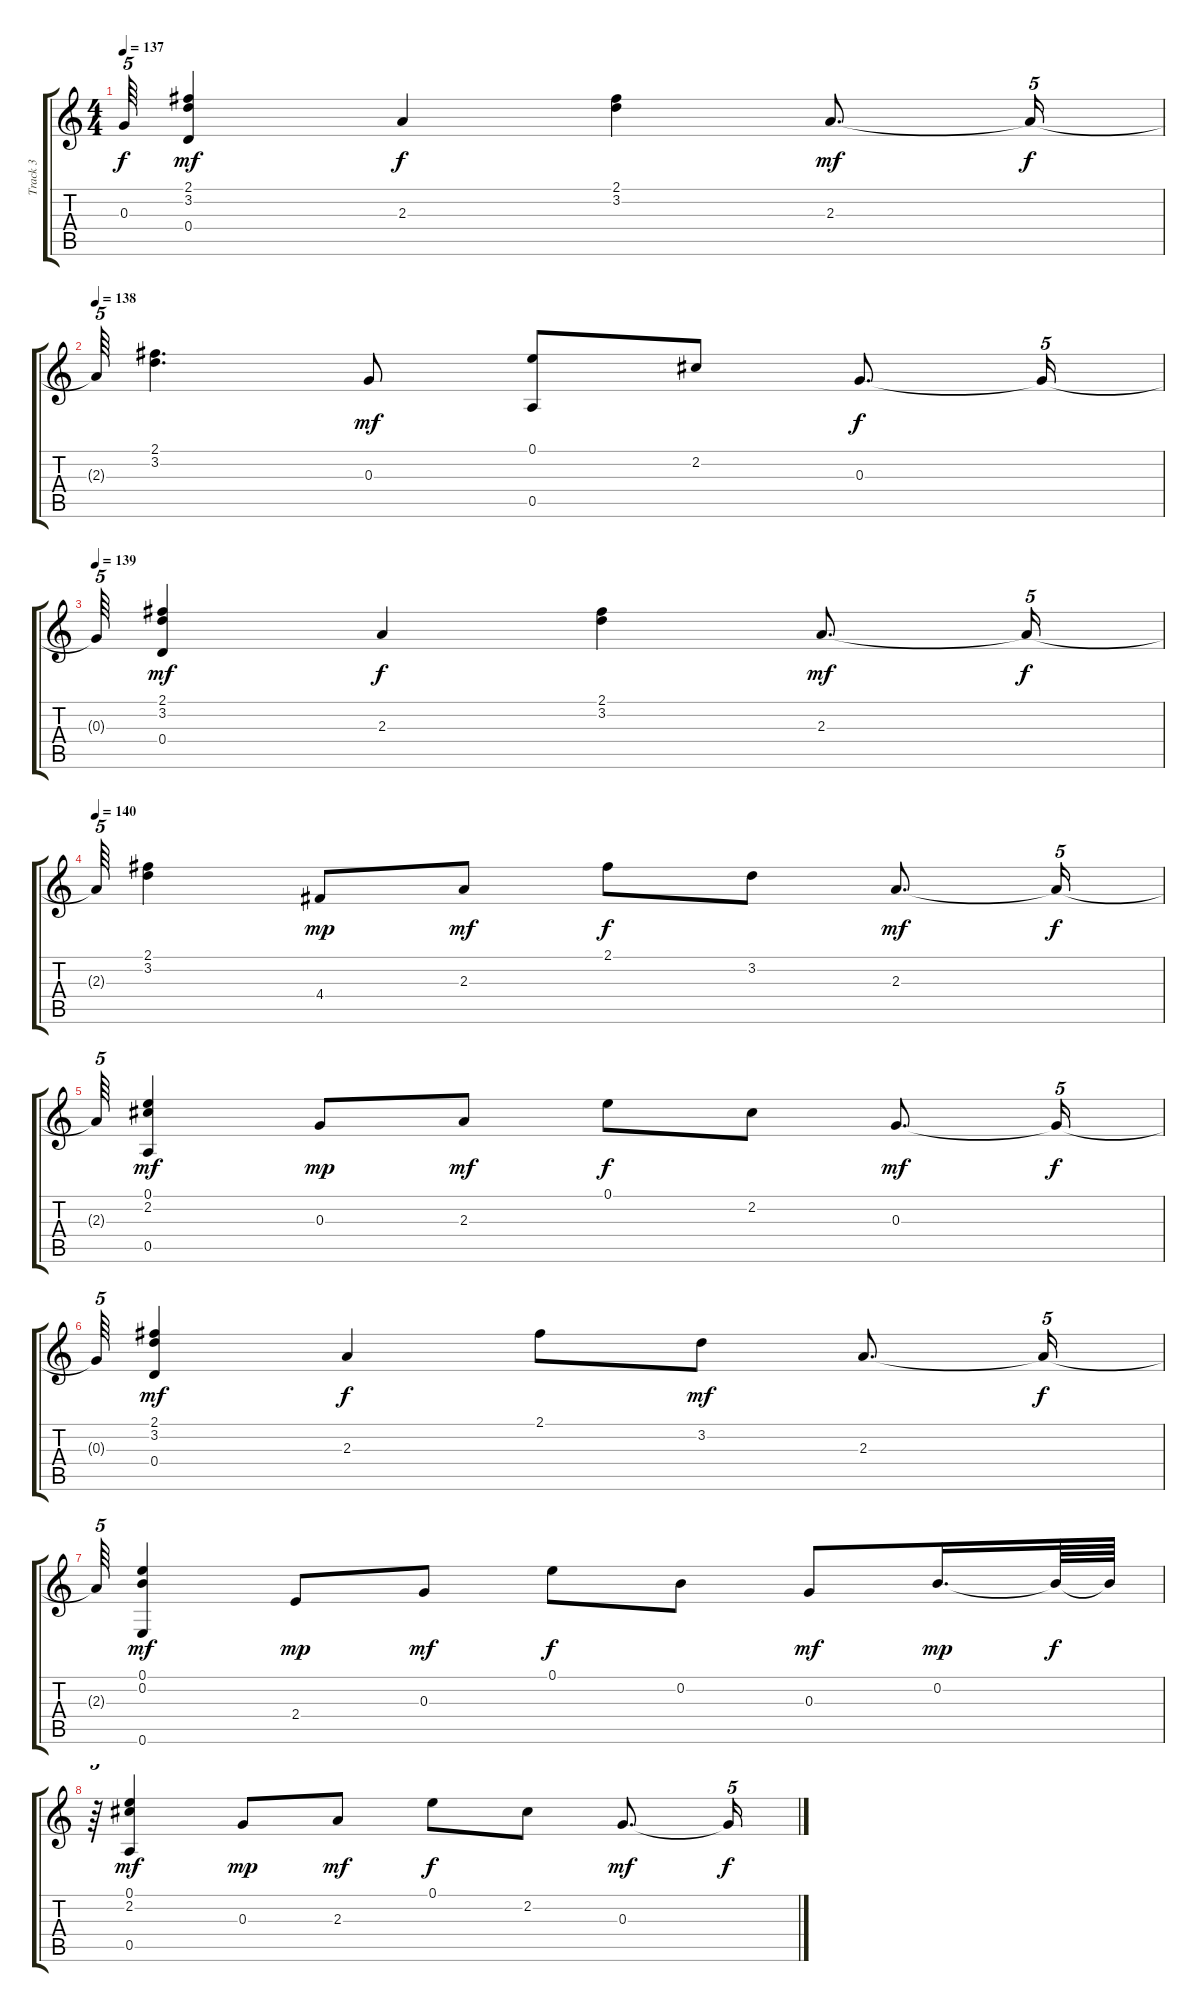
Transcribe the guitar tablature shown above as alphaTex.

\track ("Track 3" "Track 3") {instrument acousticguitarsteel}
\staff {score tabs}
\tuning (E4 B3 G3 D3 A2 E2) {hide}
\ts (4 4)
\tempo 137
\clef g2
\ks c
0.3{t}.64{tu (5 4) dy f} (2.1 3.2 0.4).4{dy mf} 2.3.4{dy f} (2.1 3.2).4 2.3.8{d dy mf} 2.3{t}.16{tu (5 4) dy f} |
\tempo 138
2.3{t}.64{tu (5 4)} (2.1 3.2).4{d} 0.3.8{dy mf} (0.1 0.5).8 2.2.8 0.3.8{d dy f} 0.3{t}.16{tu (5 4)} |
\tempo 139
0.3{t}.64{tu (5 4)} (2.1 3.2 0.4).4{dy mf} 2.3.4{dy f} (2.1 3.2).4 2.3.8{d dy mf} 2.3{t}.16{tu (5 4) dy f} |
\tempo 140
2.3{t}.64{tu (5 4)} (2.1 3.2).4 4.4.8{dy mp} 2.3.8{dy mf} 2.1.8{dy f} 3.2.8 2.3.8{d dy mf} 2.3{t}.16{tu (5 4) dy f} |
2.3{t}.64{tu (5 4)} (0.1 2.2 0.5).4{dy mf} 0.3.8{dy mp} 2.3.8{dy mf} 0.1.8{dy f} 2.2.8 0.3.8{d dy mf} 0.3{t}.16{tu (5 4) dy f} |
0.3{t}.64{tu (5 4)} (2.1 3.2 0.4).4{dy mf} 2.3.4{dy f} 2.1.8 3.2.8{dy mf} 2.3.8{d} 2.3{t}.16{tu (5 4) dy f} |
2.3{t}.64{tu (5 4)} (0.1 0.2 0.6).4{dy mf} 2.4.8{dy mp} 0.3.8{dy mf} 0.1.8{dy f} 0.2.8 0.3.8{dy mf} 0.2.16{d dy mp} 0.2{t}.64{dy f} 0.2{t}.64 |
r.64{tu (5 4)} (0.1 2.2 0.5).4{dy mf} 0.3.8{dy mp} 2.3.8{dy mf} 0.1.8{dy f} 2.2.8 0.3.8{d dy mf} 0.3{t}.16{tu (5 4) dy f}
